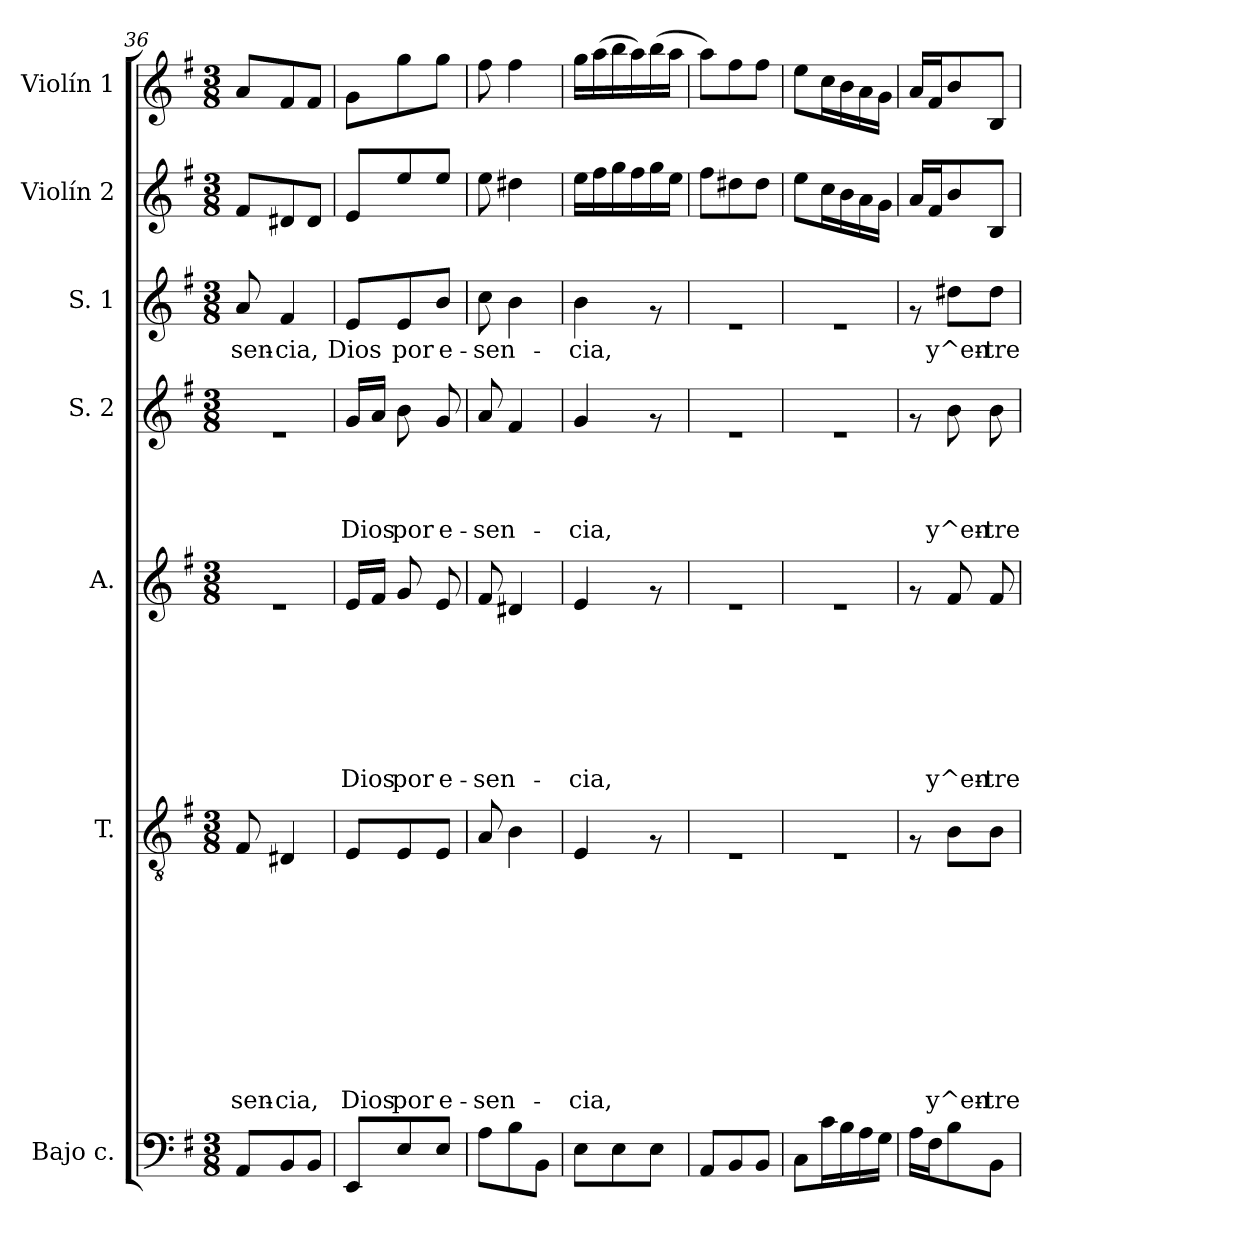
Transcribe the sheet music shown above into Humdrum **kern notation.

**kern	**kern	**text	**text	**text	**text	**text	**text	**text	**text	**text	**text	**kern	**text	**text	**text	**text	**text	**text	**text	**kern	**text	**text	**text	**text	**kern	**text	**kern	**kern
*part7	*part6	*part6	*part6	*part6	*part6	*part6	*part6	*part6	*part6	*part6	*part6	*part5	*part5	*part5	*part5	*part5	*part5	*part5	*part5	*part4	*part4	*part4	*part4	*part4	*part3	*part3	*part2	*part1
*staff7	*staff6	*staff6	*staff6	*staff6	*staff6	*staff6	*staff6	*staff6	*staff6	*staff6	*staff6	*staff5	*staff5	*staff5	*staff5	*staff5	*staff5	*staff5	*staff5	*staff4	*staff4	*staff4	*staff4	*staff4	*staff3	*staff3	*staff2	*staff1
*I"Bajo c.	*I"T.	*	*	*	*	*	*	*	*	*	*	*I"A.	*	*	*	*	*	*	*	*I"S. 2	*	*	*	*	*I"S. 1	*	*I"Violín 2	*I"Violín 1
*I'Bajo c.	*I'T.	*	*	*	*	*	*	*	*	*	*	*I'A.	*	*	*	*	*	*	*	*I'S. 2	*	*	*	*	*I'S. 1	*	*I'Violín 2	*I'Violín 1
!!LO:LB:g=z
*clefF4	*clefGv2	*	*	*	*	*	*	*	*	*	*	*clefG2	*	*	*	*	*	*	*	*clefG2	*	*	*	*	*clefG2	*	*clefG2	*clefG2
*ITrd7c12	*	*	*	*	*	*	*	*	*	*	*	*	*	*	*	*	*	*	*	*	*	*	*	*	*	*	*	*
*k[f#]	*k[f#]	*	*	*	*	*	*	*	*	*	*	*k[f#]	*	*	*	*	*	*	*	*k[f#]	*	*	*	*	*k[f#]	*	*k[f#]	*k[f#]
*G:	*G:	*	*	*	*	*	*	*	*	*	*	*G:	*	*	*	*	*	*	*	*G:	*	*	*	*	*G:	*	*G:	*G:
*M3/8	*M3/8	*	*	*	*	*	*	*	*	*	*	*M3/8	*	*	*	*	*	*	*	*M3/8	*	*	*	*	*M3/8	*	*M3/8	*M3/8
=36	=36	=36	=36	=36	=36	=36	=36	=36	=36	=36	=36	=36	=36	=36	=36	=36	=36	=36	=36	=36	=36	=36	=36	=36	=36	=36	=36	=36
!	!	!	!	!	!	!	!	!	!	!	!LO:LY:b	!	!	!	!	!	!	!	!	!	!	!	!	!	!	!LO:LY:b	!	!
8AAA/L	8F#/	.	.	.	.	.	.	.	.	.	-sen-	4.re	.	.	.	.	.	.	.	4.re	.	.	.	.	8a/	-sen-	8f#/L	8a/L
!	!	!	!	!	!	!	!	!	!	!	!LO:LY:b	!	!	!	!	!	!	!	!	!	!	!	!	!	!	!LO:LY:b	!	!
8BBB/	4D#X/	.	.	.	.	.	.	.	.	.	-cia,	.	.	.	.	.	.	.	.	.	.	.	.	.	4f#/	-cia,	8d#X/	8f#/
8BBB/J	.	.	.	.	.	.	.	.	.	.	.	.	.	.	.	.	.	.	.	.	.	.	.	.	.	.	8d#/J	8f#/J
=37	=37	=37	=37	=37	=37	=37	=37	=37	=37	=37	=37	=37	=37	=37	=37	=37	=37	=37	=37	=37	=37	=37	=37	=37	=37	=37	=37	=37
!	!	!	!	!	!	!	!	!	!	!	!LO:LY:b	!	!	!	!	!	!	!	!LO:LY:b	!	!	!	!	!LO:LY:b	!	!LO:LY:b	!	!
8EEE/L	8E/L	.	.	.	.	.	.	.	.	.	Dios	16e/LL	.	.	.	.	.	.	Dios	16g/LL	.	.	.	Dios	8e/L	Dios	8e/L	8g\L
.	.	.	.	.	.	.	.	.	.	.	.	16f#/JJ	.	.	.	.	.	.	.	16a/JJ	.	.	.	.	.	.	.	.
!	!	!	!	!	!	!	!	!	!	!	!LO:LY:b	!	!	!	!	!	!	!	!LO:LY:b	!	!	!	!	!LO:LY:b	!	!LO:LY:b	!	!
8EE/	8E/	.	.	.	.	.	.	.	.	.	por	8g/	.	.	.	.	.	.	por	8b\	.	.	.	por	8e/	por	8ee/	8gg\
!	!	!	!	!	!	!	!	!	!	!	!LO:LY:b	!	!	!	!	!	!	!	!LO:LY:b	!	!	!	!	!LO:LY:b	!	!LO:LY:b	!	!
8EE/J	8E/J	.	.	.	.	.	.	.	.	.	e-	8e/	.	.	.	.	.	.	e-	8g/	.	.	.	e-	8b/J	e-	8ee/J	8gg\J
=38	=38	=38	=38	=38	=38	=38	=38	=38	=38	=38	=38	=38	=38	=38	=38	=38	=38	=38	=38	=38	=38	=38	=38	=38	=38	=38	=38	=38
!	!	!	!	!	!	!	!	!	!	!	!LO:LY:b	!	!	!	!	!	!	!	!LO:LY:b	!	!	!	!	!LO:LY:b	!	!LO:LY:b	!	!
8AA\L	8A/	.	.	.	.	.	.	.	.	.	-sen-	8f#/	.	.	.	.	.	.	-sen-	8a/	.	.	.	-sen-	8cc\	-sen-	8ee\	8ff#\
8BB\	4B\	.	.	.	.	.	.	.	.	.	.	4d#X/	.	.	.	.	.	.	.	4f#/	.	.	.	.	4b\	.	4dd#X\	4ff#\
8BBB\J	.	.	.	.	.	.	.	.	.	.	.	.	.	.	.	.	.	.	.	.	.	.	.	.	.	.	.	.
=39	=39	=39	=39	=39	=39	=39	=39	=39	=39	=39	=39	=39	=39	=39	=39	=39	=39	=39	=39	=39	=39	=39	=39	=39	=39	=39	=39	=39
!	!	!	!	!	!	!	!	!	!	!	!LO:LY:b	!	!	!	!	!	!	!	!LO:LY:b	!	!	!	!	!LO:LY:b	!	!LO:LY:b	!	!
8EE\L	4E/	.	.	.	.	.	.	.	.	.	-cia,	4e/	.	.	.	.	.	.	-cia,	4g/	.	.	.	-cia,	4b\	-cia,	16ee\LL	16gg\LL
.	.	.	.	.	.	.	.	.	.	.	.	.	.	.	.	.	.	.	.	.	.	.	.	.	.	.	16ff#\	(>16aa\
8EE\	.	.	.	.	.	.	.	.	.	.	.	.	.	.	.	.	.	.	.	.	.	.	.	.	.	.	16gg\	16bb\
.	.	.	.	.	.	.	.	.	.	.	.	.	.	.	.	.	.	.	.	.	.	.	.	.	.	.	16ff#\	16aa\)
8EE\J	8rF	.	.	.	.	.	.	.	.	.	.	8rf	.	.	.	.	.	.	.	8rf	.	.	.	.	8rf	.	16gg\	(<16bb\
.	.	.	.	.	.	.	.	.	.	.	.	.	.	.	.	.	.	.	.	.	.	.	.	.	.	.	16ee\JJ	16aa\JJ
=40	=40	=40	=40	=40	=40	=40	=40	=40	=40	=40	=40	=40	=40	=40	=40	=40	=40	=40	=40	=40	=40	=40	=40	=40	=40	=40	=40	=40
8AAA/L	4.rE	.	.	.	.	.	.	.	.	.	.	4.re	.	.	.	.	.	.	.	4.re	.	.	.	.	4.re	.	8ff#\L	8aa\L)
8BBB/	.	.	.	.	.	.	.	.	.	.	.	.	.	.	.	.	.	.	.	.	.	.	.	.	.	.	8dd#X\	8ff#\
8BBB/J	.	.	.	.	.	.	.	.	.	.	.	.	.	.	.	.	.	.	.	.	.	.	.	.	.	.	8dd#\J	8ff#\J
=41	=41	=41	=41	=41	=41	=41	=41	=41	=41	=41	=41	=41	=41	=41	=41	=41	=41	=41	=41	=41	=41	=41	=41	=41	=41	=41	=41	=41
8CC\L	4.rE	.	.	.	.	.	.	.	.	.	.	4.re	.	.	.	.	.	.	.	4.re	.	.	.	.	4.re	.	8ee\L	8ee\L
16C\L	.	.	.	.	.	.	.	.	.	.	.	.	.	.	.	.	.	.	.	.	.	.	.	.	.	.	16cc\L	16cc\L
16BB\	.	.	.	.	.	.	.	.	.	.	.	.	.	.	.	.	.	.	.	.	.	.	.	.	.	.	16b\	16b\
16AA\	.	.	.	.	.	.	.	.	.	.	.	.	.	.	.	.	.	.	.	.	.	.	.	.	.	.	16a\	16a\
16GG\JJ	.	.	.	.	.	.	.	.	.	.	.	.	.	.	.	.	.	.	.	.	.	.	.	.	.	.	16g\JJ	16g\JJ
=42	=42	=42	=42	=42	=42	=42	=42	=42	=42	=42	=42	=42	=42	=42	=42	=42	=42	=42	=42	=42	=42	=42	=42	=42	=42	=42	=42	=42
16AA\LL	8rF	.	.	.	.	.	.	.	.	.	.	8rf	.	.	.	.	.	.	.	8rf	.	.	.	.	8rf	.	16a/LL	16a/LL
16FF#\J	.	.	.	.	.	.	.	.	.	.	.	.	.	.	.	.	.	.	.	.	.	.	.	.	.	.	16f#/J	16f#/J
!	!	!	!	!	!	!	!	!	!	!	!LO:LY:b	!	!	!	!	!	!	!	!LO:LY:b	!	!	!	!	!LO:LY:b	!	!LO:LY:b	!	!
8BB\	8B\L	.	.	.	.	.	.	.	.	.	y^en-	8f#/	.	.	.	.	.	.	y^en-	8b\	.	.	.	y^en-	8dd#X\L	y^en-	8b/	8b/
!	!	!	!	!	!	!	!	!	!	!	!LO:LY:b	!	!	!	!	!	!	!	!LO:LY:b	!	!	!	!	!LO:LY:b	!	!LO:LY:b	!	!
8BBB\J	8B\J	.	.	.	.	.	.	.	.	.	-tre	8f#/	.	.	.	.	.	.	-tre	8b\	.	.	.	-tre	8dd#\J	-tre	8B/J	8B/J
=	=	=	=	=	=	=	=	=	=	=	=	=	=	=	=	=	=	=	=	=	=	=	=	=	=	=	=	=
*-	*-	*-	*-	*-	*-	*-	*-	*-	*-	*-	*-	*-	*-	*-	*-	*-	*-	*-	*-	*-	*-	*-	*-	*-	*-	*-	*-	*-
